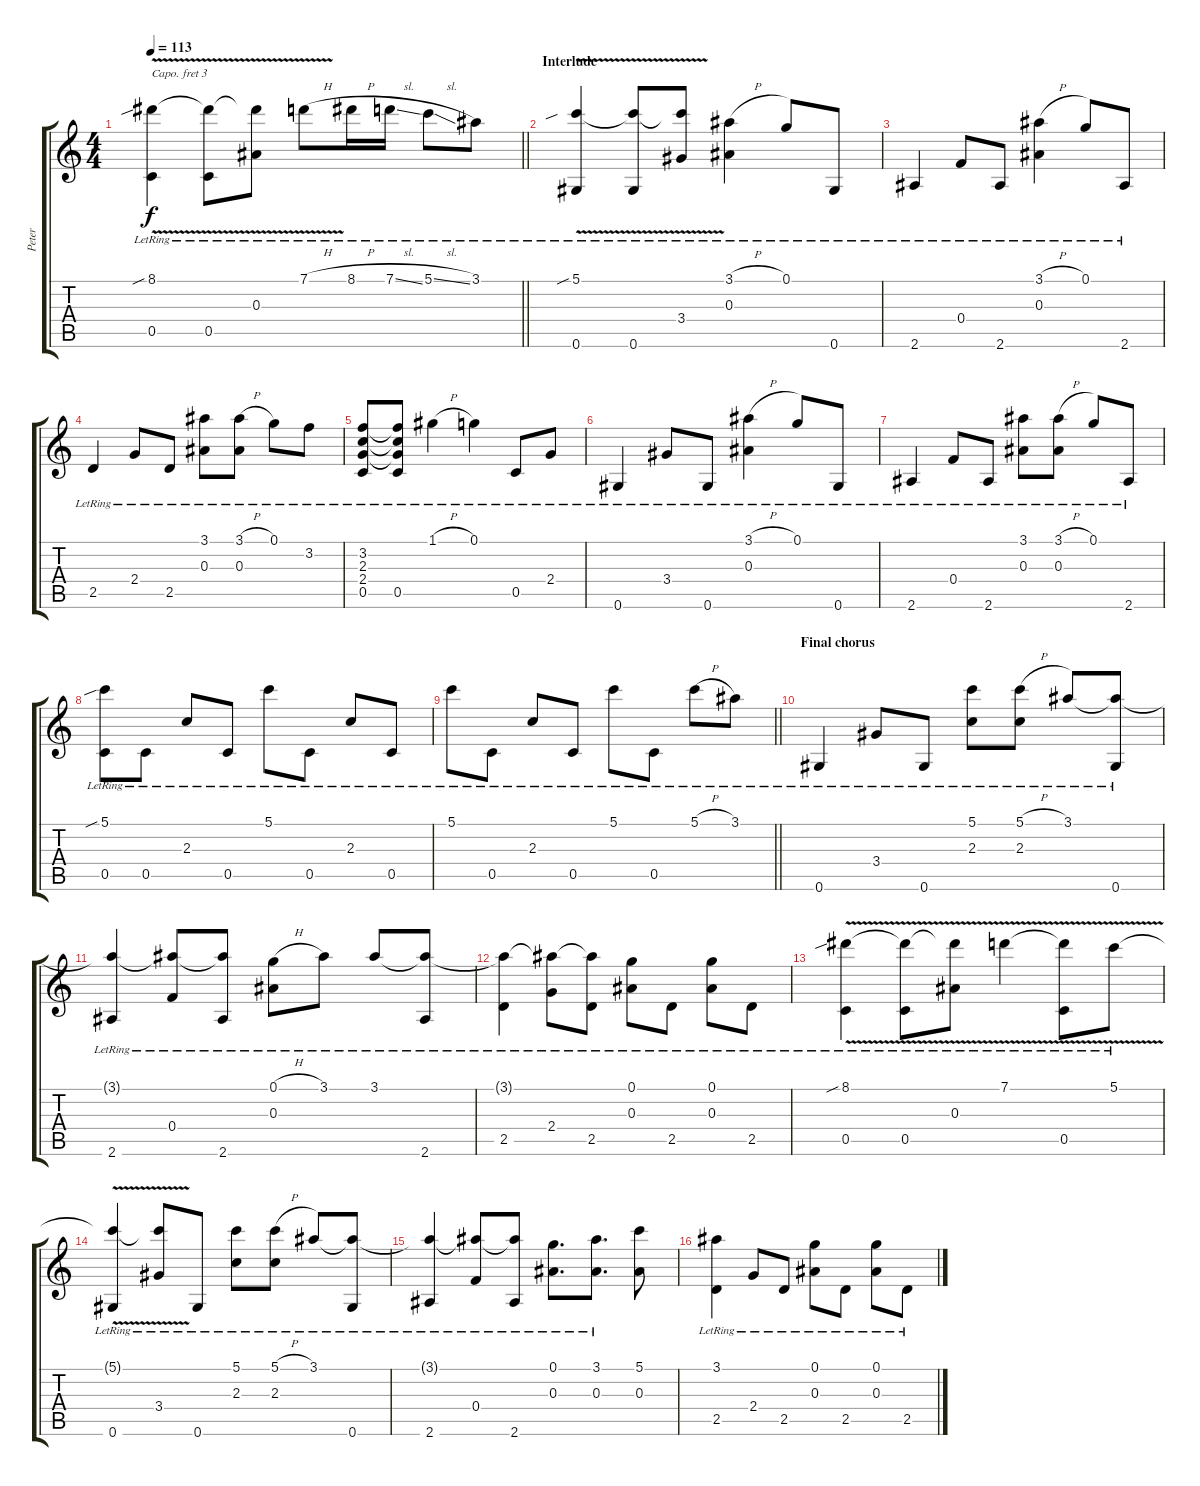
\track ("Peter" "Peter") {instrument acousticguitarsteel}
\staff {score tabs}
\capo 3
\tuning (E4 B3 G3 D3 A2 F2) {hide}
\ts (4 4)
\tempo 113
\clef g2
\barLineRight lightlight
\ks c
(8.1{v sib lr} 0.5{lr}).4{dy f} (8.1{v lr t} 0.5{lr}).8 (8.1{v lr t} 0.3{lr}).8 7.1{v h lr}.8 8.1{h lr}.16 7.1{sl lr}.16 5.1{sl lr}.8 3.1{lr}.8 |
\section ("" "Interlude")
(5.1{v sib lr} 0.6{lr}).4 (5.1{v lr t} 0.6{lr}).8 (5.1{v lr t} 3.4{lr}).8 (3.1{h lr} 0.3{lr}).4 0.1{lr}.8 0.6{lr}.8 |
2.6{lr}.4 0.4{lr}.8 2.6{lr}.8 (3.1{h lr} 0.3{lr}).4 0.1{lr}.8 2.6{lr}.8 |
2.5{lr}.4 2.4{lr}.8 2.5{lr}.8 (3.1{lr} 0.3{lr}).8 (3.1{h lr} 0.3{lr}).8 0.1{lr}.8 3.2{lr}.8 |
(3.2{lr} 2.3{lr} 2.4{lr} 0.5{lr}).8 (3.2{lr t} 2.3{lr t} 2.4{lr t} 0.5{lr}).8 1.1{h lr}.4 0.1{lr}.4 0.5{lr}.8 2.4{lr}.8 |
0.6{lr}.4 3.4{lr}.8 0.6{lr}.8 (3.1{h lr} 0.3{lr}).4 0.1{lr}.8 0.6{lr}.8 |
2.6{lr}.4 0.4{lr}.8 2.6{lr}.8 (3.1{lr} 0.3{lr}).8 (3.1{h lr} 0.3{lr}).8 0.1{lr}.8 2.6{lr}.8 |
(5.1{sib lr} 0.5{lr}).8 0.5{lr}.8 2.3{lr}.8 0.5{lr}.8 5.1{lr}.8 0.5{lr}.8 2.3{lr}.8 0.5{lr}.8 |
\barLineRight lightlight
5.1{lr}.8 0.5{lr}.8 2.3{lr}.8 0.5{lr}.8 5.1{lr}.8 0.5{lr}.8 5.1{h lr}.8 3.1{lr}.8 |
\section ("" "Final chorus")
0.6{lr}.4 3.4{lr}.8 0.6{lr}.8 (5.1{lr} 2.3{lr}).8 (5.1{h lr} 2.3{lr}).8 3.1{lr}.8 (3.1{lr t} 0.6{lr}).8 |
(3.1{lr t} 2.6{lr}).4 (3.1{lr t} 0.4{lr}).8 (3.1{lr t} 2.6{lr}).8 (0.1{h lr} 0.3{lr}).8 3.1{lr}.8 3.1{lr}.8 (3.1{lr t} 2.6{lr}).8 |
(3.1{lr t} 2.5{lr}).4 (3.1{lr t} 2.4{lr}).8 (3.1{lr t} 2.5{lr}).8 (0.1{lr} 0.3{lr}).8 2.5{lr}.8 (0.1{lr} 0.3{lr}).8 2.5{lr}.8 |
(8.1{v sib lr} 0.5{lr}).4 (8.1{v lr t} 0.5{lr}).8 (8.1{v lr t} 0.3{lr}).8 7.1{v lr}.4 (7.1{v lr t} 0.5{lr}).8 5.1{v lr}.8 |
(5.1{v lr t} 0.6{lr}).4 (5.1{v lr t} 3.4{lr}).8 0.6{lr}.8 (5.1{lr} 2.3{lr}).8 (5.1{h lr} 2.3{lr}).8 3.1{lr}.8 (3.1{lr t} 0.6{lr}).8 |
(3.1{lr t} 2.6{lr}).4 (3.1{lr t} 0.4{lr}).8 (3.1{lr t} 2.6{lr}).8 (0.1{lr} 0.3{lr}).8{d} (3.1{lr} 0.3).8{d} (5.1 0.3).8 |
(3.1 2.5{lr}).4 2.4{lr}.8 2.5{lr}.8 (0.1{lr} 0.3{lr}).8 2.5{lr}.8 (0.1{lr} 0.3{lr}).8 2.5{lr}.8
